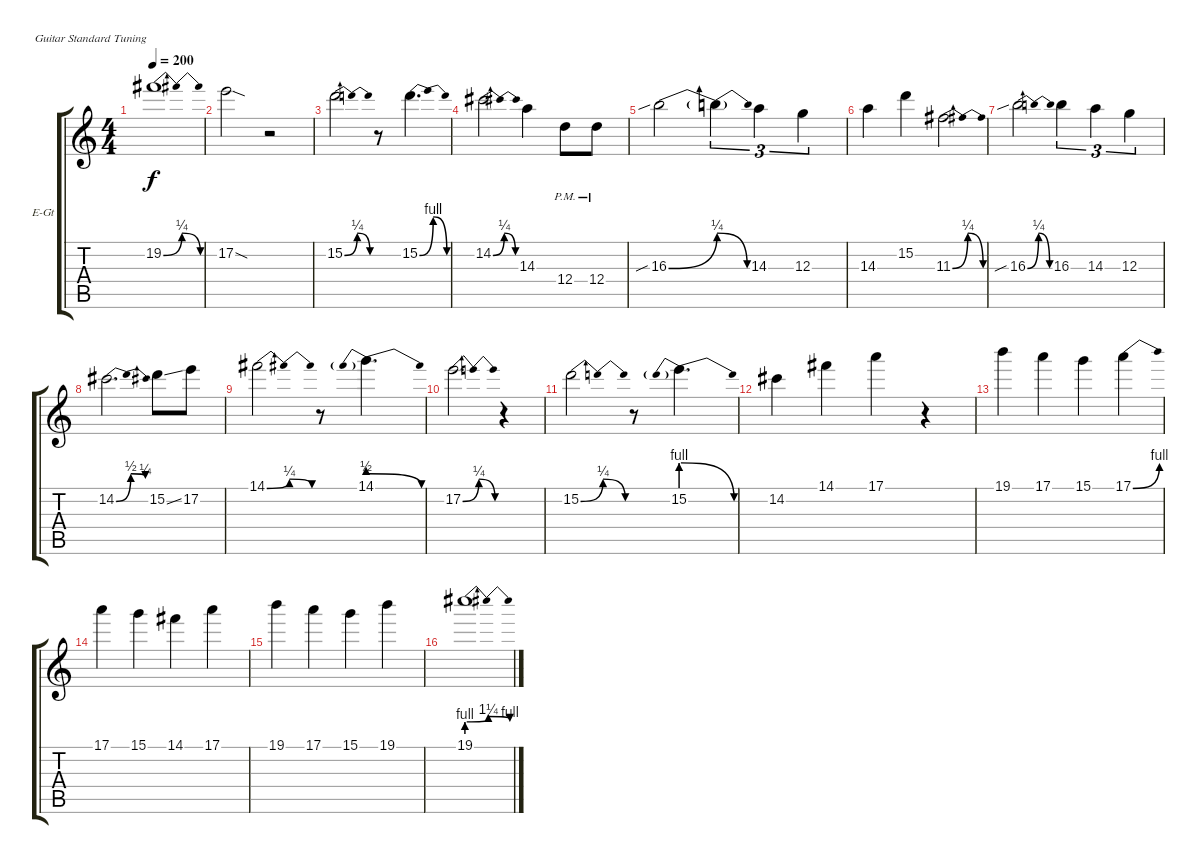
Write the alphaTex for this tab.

\bracketExtendMode groupsimilarinstruments
\firstSystemTrackNameOrientation horizontal
\otherSystemsTrackNameOrientation horizontal
\track ("Lead" "E-Gt") {instrument distortionguitar}
\staff {score tabs}
\tuning (E4 B3 G3 D3 A2 E2)
\ts (4 4)
\tempo 200
\clef g2
\ks c
19.2{be (bendrelease 0 0 30 1 30 1 60 0)}.1{dy f} |
17.2{sod}.2 r.2 |
15.2{be (bendrelease 0 0 30 1 30 1 60 0)}.2 r.8 15.2{be (bendrelease 0 0 30 4 30 4 60 0)}.4{d} |
14.2{be (bendrelease 0 0 30 1 30 1 60 0)}.2 14.3.4 12.4{pm}.8 12.4{pm}.8 |
16.3{be (bend 0 0 60 1) sib}.2 16.3{be (release 0 1 60 0) t}.4{tu (3 2)} 14.3.4{tu (3 2)} 12.3.4{tu (3 2)} |
14.3.4 15.2.4 11.3{be (bendrelease 0 0 30 1 30 1 60 0)}.2 |
16.3{be (bendrelease 0 0 30 1 30 1 60 0) sib}.2 16.3.4{tu (3 2)} 14.3.4{tu (3 2)} 12.3.4{tu (3 2)} |
14.2{be (bendrelease 0 0 30 2 30 2 60 1)}.2{d} 15.2{ss}.8 17.2.8 |
14.1{be (bendrelease 0 0 30 1 30 1 60 0)}.2 r.8 14.1{be (prebendrelease 0 2 60 0)}.4{d} |
17.2{be (bendrelease 0 0 30 1 30 1 60 0)}.2{d} r.4 |
15.2{be (bendrelease 0 0 30 1 30 1 60 0)}.2 r.8 15.2{be (prebendrelease 0 4 60 0)}.4{d} |
14.2.4 14.1.4 17.1.4 r.4 |
19.1.4 17.1.4 15.1.4 17.1{be (bend 0 0 60 4)}.4 |
17.1.4 15.1.4 14.1.4 17.1.4 |
19.1.4 17.1.4 15.1.4 19.1.4 |
19.1{be (bendrelease 0 4 30 5 30 5 60 4)}.1
